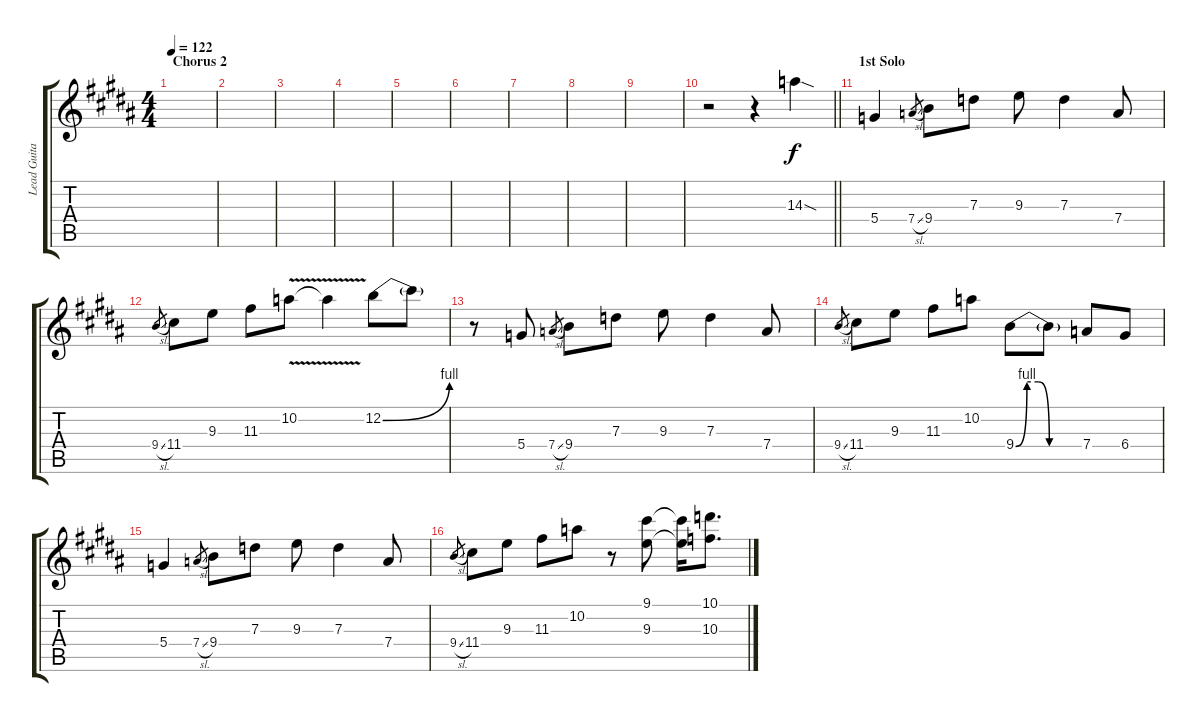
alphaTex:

\track ("Lead Guitar" "Lead Guita") {instrument distortionguitar}
\staff {score tabs}
\tuning (E4 B3 G3 D3 A2 E2) {hide}
\ts (4 4)
\section ("" "Chorus 2")
\tempo 122
\clef g2
\ks b
|
|
|
|
|
|
|
|
|
\barLineRight lightlight
r.2 r.4 14.3{sod}.4 |
\section ("" "1st Solo")
5.4.4 7.4{sl}.8{gr} 9.4.8 7.3.8 9.3.8 7.3.4 7.4.8 |
9.4{sl}.8{gr} 11.4.8 9.3.8 11.3.8 10.2{v}.8 10.2{t}.4 12.2{be (bend 0 0 60 4)}.8 12.2{t}.8 |
r.8 5.4.8 7.4{sl}.8{gr} 9.4.8 7.3.8 9.3.8 7.3.4 7.4.8 |
9.4{sl}.8{gr} 11.4.8 9.3.8 11.3.8 10.2.8 9.4{be (custom 0 0 10 4 20 4 30 0 60 0)}.8 9.4{t}.8 7.4.8 6.4.8 |
5.4.4 7.4{sl}.8{gr} 9.4.8 7.3.8 9.3.8 7.3.4 7.4.8 |
9.4{sl}.8{gr} 11.4.8 9.3.8 11.3.8 10.2.8 r.8 (9.1 9.3).8 (9.1{t} 9.3{t}).16 (10.1 10.3).8{d}
